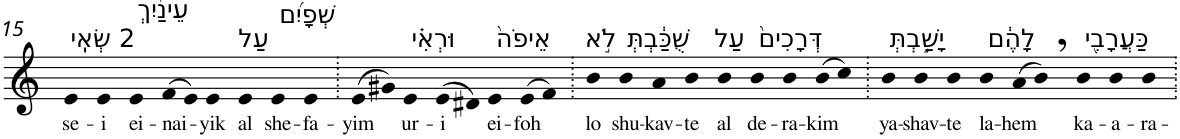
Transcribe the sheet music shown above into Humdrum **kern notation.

**kern	**text
*part1	*part1
*staff1	*staff1
*I"Piano	*
*I'Pno	*
!!LO:PB:g=z
*clefG2	*
*k[]	*
=15	=15
!LO:TX:a:t=2 שְׂאִֽי	!
!	!LO:LY:b
4e	se-
!	!LO:LY:b
4e	-i
!LO:TX:a:t=עֵינַ֨יִךְ	!
!	!LO:LY:b
4e	ei-
!	!LO:LY:b
(>8f	-nai-
8e)	.
!	!LO:LY:b
4e	-yik
!LO:TX:a:t=עַל	!
!	!LO:LY:b
4e	al
!LO:TX:a:t=שְׁפָיִ֜ם	!
!	!LO:LY:b
4e	she-
!	!LO:LY:b
4e	-fa-
=16.	=16.
!	!LO:LY:b
(>8e	-yim
8g#X)	.
!LO:TX:a:t=וּרְאִ֗י	!
!	!LO:LY:b
4e	ur-
!	!LO:LY:b
(>8e	-i
8d#X)	.
!LO:TX:a:t=אֵיפֹה֙	!
!	!LO:LY:b
4e	ei-
!	!LO:LY:b
(>8e	-foh
8f)	.
=17.	=17.
!LO:TX:a:t=לֹ֣א	!
!	!LO:LY:b
4b	lo
!LO:TX:a:t=שֻׁכַּ֔בְתְּ	!
!	!LO:LY:b
4b	shu-
!	!LO:LY:b
4a	-kav-
!	!LO:LY:b
4b	-te
!LO:TX:a:t=עַל	!
!	!LO:LY:b
4b	al
!LO:TX:a:t=דְּרָכִים֙	!
!	!LO:LY:b
4b	de-
!	!LO:LY:b
4b	-ra-
!	!LO:LY:b
(>8b	-kim
8cc)	.
=18.	=18.
!LO:TX:a:t=יָשַׁ֣בְתְּ	!
!	!LO:LY:b
4b	ya-
!	!LO:LY:b
4b	-shav-
!	!LO:LY:b
4b	-te
!LO:TX:a:t=לָהֶ֔ם	!
!	!LO:LY:b
4b	la-
!	!LO:LY:b
(>8a	-hem
8b,)	.
!LO:TX:a:t=כַּעֲרָבִ֖י	!
!	!LO:LY:b
4b	ka-
!	!LO:LY:b
4b	-a-
!	!LO:LY:b
4b	-ra-
=.	=.
*-	*-
